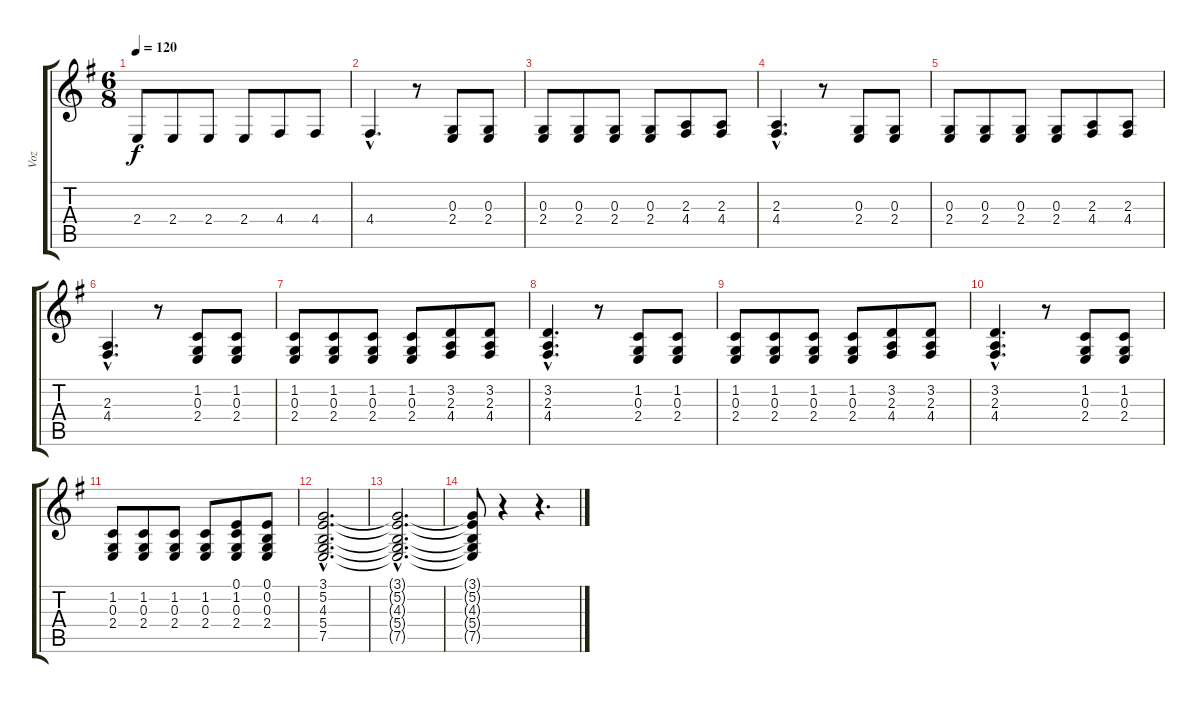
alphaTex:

\track ("Voz" "Voz") {instrument violin}
\staff {score tabs}
\tuning (E4 B3 G3 D3 A2 E2) {hide}
\ts (6 8)
\tempo 120
\clef g2
\ks g
2.4.8{dy f} 2.4.8 2.4.8 2.4.8 4.4.8 4.4.8 |
4.4{hac}.4{d} r.8 (0.3 2.4).8 (0.3 2.4).8 |
(0.3 2.4).8 (0.3 2.4).8 (0.3 2.4).8 (0.3 2.4).8 (2.3 4.4).8 (2.3 4.4).8 |
(2.3{hac} 4.4{hac}).4{d} r.8 (0.3 2.4).8 (0.3 2.4).8 |
(0.3 2.4).8 (0.3 2.4).8 (0.3 2.4).8 (0.3 2.4).8 (2.3 4.4).8 (2.3 4.4).8 |
(2.3{hac} 4.4{hac}).4{d} r.8 (1.2 0.3 2.4).8 (1.2 0.3 2.4).8 |
(1.2 0.3 2.4).8 (1.2 0.3 2.4).8 (1.2 0.3 2.4).8 (1.2 0.3 2.4).8 (3.2 2.3 4.4).8 (3.2 2.3 4.4).8 |
(3.2{hac} 2.3{hac} 4.4{hac}).4{d} r.8 (1.2 0.3 2.4).8 (1.2 0.3 2.4).8 |
(1.2 0.3 2.4).8 (1.2 0.3 2.4).8 (1.2 0.3 2.4).8 (1.2 0.3 2.4).8 (3.2 2.3 4.4).8 (3.2 2.3 4.4).8 |
(3.2{hac} 2.3{hac} 4.4{hac}).4{d} r.8 (1.2 0.3 2.4).8 (1.2 0.3 2.4).8 |
(1.2 0.3 2.4).8 (1.2 0.3 2.4).8 (1.2 0.3 2.4).8 (1.2 0.3 2.4).8 (0.1 1.2 0.3 2.4).8 (0.1 0.2 0.3 2.4).8 |
(3.1{hac} 5.2{hac} 4.3{hac} 5.4{hac} 7.5{hac}).2{d} |
(3.1{hac t} 5.2{hac t} 4.3{hac t} 5.4{hac t} 7.5{hac t}).2{d} |
(3.1{t} 5.2{t} 4.3{t} 5.4{t} 7.5{t}).8 r.4 r.4{d}
